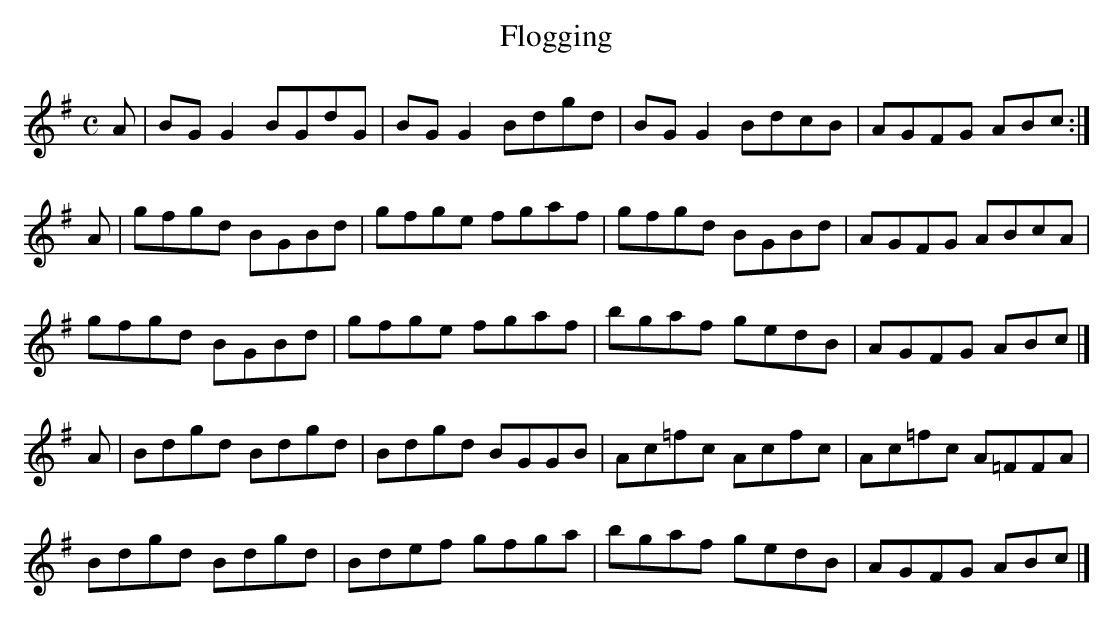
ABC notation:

X:1
T:Flogging
M:C
L:1/8
K:G Major
A|BGG2 BGdG|BGG2 Bdgd|BGG2 BdcB|AGFG ABc:|!
A|gfgd BGBd|gfge fgaf|gfgd BGBd|AGFG ABcA|!
gfgd BGBd|gfge fgaf|bgaf gedB|AGFG ABc|]!
A|Bdgd Bdgd|Bdgd BGGB|Ac=fc Acfc|Ac=fc A=FFA|!
Bdgd Bdgd|Bdef gfga|bgaf gedB|AGFG ABc|]!
